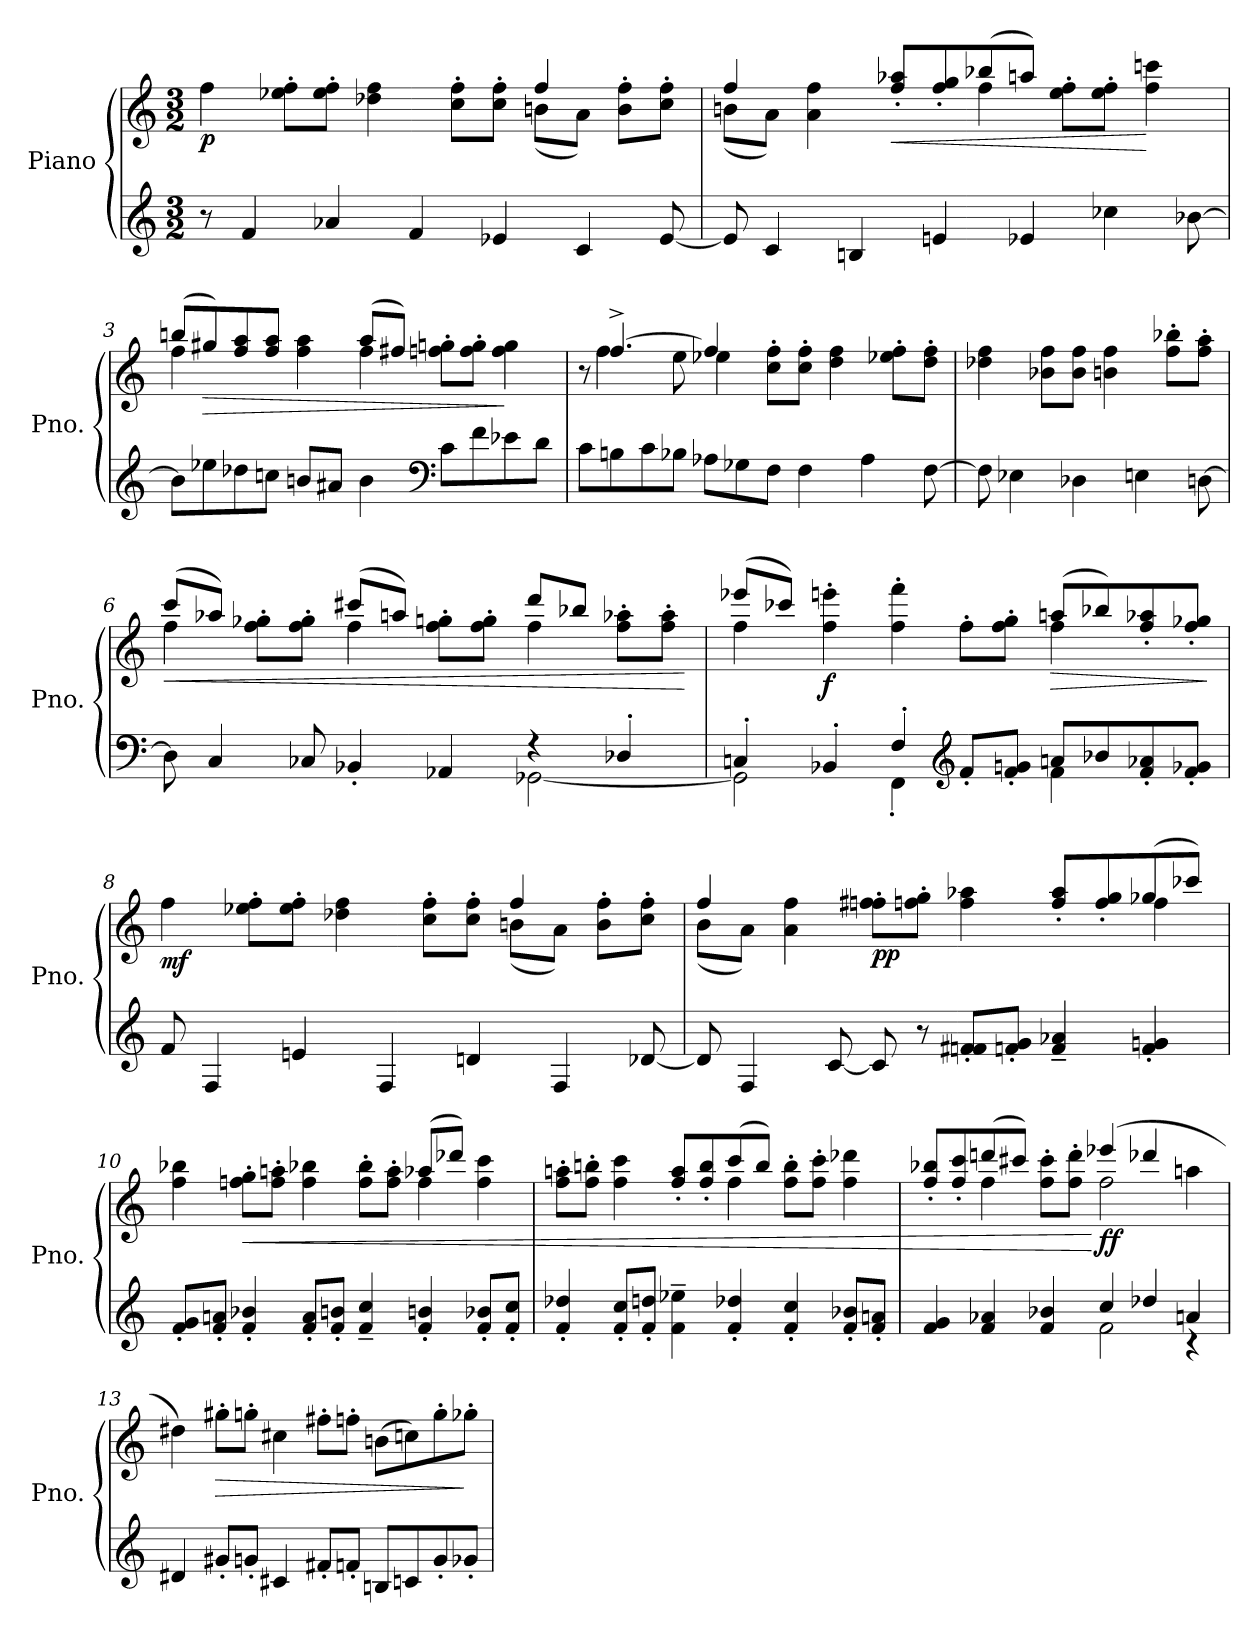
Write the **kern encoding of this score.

**kern	**kern	**dynam
*part1	*part1	*part1
*staff2	*staff1	*staff1/2
*I"Piano	*	*
*I'Pno.	*	*
*clefG2	*clefG2	*
*k[]	*k[]	*
*M3/2	*M3/2	*
*MM152	*MM152	*
=1	=1	=1
*	*^	*
!	!	!	!LO:DY:b
8r	4ff\	1ryy	p
4f/	.	.	.
.	8ee-X\' 8ff\'L	.	.
4a-X/	8ee-\' 8ff\'J	.	.
.	4dd-X\ 4ff\	.	.
4f/	.	.	.
.	8cc\' 8ff\'L	.	.
4e-X/	8cc\' 8ff\'J	.	.
.	4ff/	(<8bn\L	.
4c/	.	8a\J)	.
.	8b\' 8ff\'L	4ryy	.
[8e-/	8cc\' 8ff\'J	.	.
=2	=2	=2	=2
8e-/]	4ff/	(<8bn\L	.
4c/	.	8a\J)	.
.	4a\ 4ff\	2ryy	.
4Bn/	.	.	.
!	!	!	!LO:HP:b
.	8ff/' 8aa-X/'L	.	<
4en/	8ff/' 8gg/'	.	.
.	(>8bb-X/	4ff\	.
4e-X/	8aan/J)	.	.
.	8ee\' 8ff\'L	2ryy	.
4cc-X\	8ee\' 8ff\'J	.	.
.	4ff\ 4cccn\	.	[
[8b-X\	.	.	.
!!LO:LB:g=z	!!
=3	=3	=3	=3
8b-\L]	(>8bbn/L	4ff\	.
!	!	!	!LO:HP:b
8ee-X\	8gg#X/)	.	>
8dd-X\	8ff/ 8aa/	2ryy	.
8ccn\J	8ff/ 8aa/J	.	.
8bn/L	4ff\ 4aa\	.	.
8a#X/J	.	.	.
4b\	(>8aa/L	4ff\	.
.	8ff#X/J)	.	.
*clefF4	*	*	*
8c\L	8ffn\' 8ggn\'L	2ryy	.
8f\	8ff\' 8gg\'J	.	.
8e-X\	4ff\ 4gg\	.	]
8d\J	.	.	.
=4	=4	=4	=4
8c\L	8r	8ryy	.
8Bn\	[4.ff^/	4ff\	.
8c\	.	.	.
8B-X\J	.	8ee\	.
8A-X\L	4ff/]	4ee-X\	.
8G-X\	.	.	.
8F\J	8cc\' 8ff\'L	2.ryy	.
4F\	8cc\' 8ff\'J	.	.
.	4dd\ 4ff\	.	.
4A-\	.	.	.
.	8ee-X\' 8ff\'L	.	.
[8F\	8dd\' 8ff\'J	.	.
*	*v	*v	*
=5	=5	=5
8F\]	4dd-X\ 4ff\	.
4E-X\	.	.
.	8b-X\ 8ff\L	.
4D-X\	8b-\ 8ff\J	.
.	4bn\ 4ff\	.
4En\	.	.
.	8ff\' 8bb-X\'L	.
[8Dn\	8ff\' 8aa\'J	.
!!LO:LB:g=z
=6	=6	=6
*^	*	*
!	!	!	!LO:HP:b
*	*	*^	*
8D\]	1ryy	(>8ccc/L	4ff\	<
4C/	.	8aa-X/J)	.	.
.	.	8ryy	8ff\' 8gg-X\'L	.
8C-X/	.	8ryy	8ff\' 8gg-\'J	.
4BB-X'/	.	(>8ccc#X/L	4ff\	.
.	.	8aan/J)	.	.
4AA-X/	.	8ryy	8ff\' 8ggn\'L	.
.	.	8ryy	8ff\' 8gg\'J	.
4r	[2GG-X\	8ddd/L	4ff\	.
.	.	8bb-X/J	.	.
4D-X'/	.	8ryy	8ff\' 8aa-X\'L	.
.	.	8ryy	8ff\' 8aa-\'J	.
*v	*v	*	*	*
*	*v	*v	*
.	.	[
=7	=7	=7
*^	*^	*
4Cn'/	2GG-\]	(>8eee-X/L	4ff\	.
.	.	8ccc-X/J)	.	.
!	!	!	!	!LO:DY:b
4BB-X'/	.	4ff\' 4eeen\'	2.ryy	f
4F'/	4FF'\	4ff\' 4fff\'	.	.
*clefG2	*	*	*	*
8f'/L	4ryy	8ff'\L	.	.
8f/' 8gn/'J	.	8ff\' 8gg\'J	.	.
!	!	!	!	!LO:HP:b
8an/L	4f\	(>8aan/L	4ff\	>
8b-X/	.	8bb-X/)	.	.
8f/' 8a-X/'	4ryy	8ff/' 8aa-X/'	4ryy	.
8f/' 8g-X/'J	.	8ff/' 8gg-X/'J	.	.
*v	*v	*	*	*
*	*v	*v	*
.	.	]
=8	=8	=8
*	*^	*
!	!	!	!LO:DY:b
8f/	4ff\	1ryy	mf
4F/	.	.	.
.	8ee-X\' 8ff\'L	.	.
4en/	8ee-\' 8ff\'J	.	.
.	4dd-X\ 4ff\	.	.
4F/	.	.	.
.	8cc\' 8ff\'L	.	.
4dn/	8cc\' 8ff\'J	.	.
.	4ff/	(<8bn\L	.
4F/	.	8a\J)	.
.	8b\' 8ff\'L	4ryy	.
[8d-X/	8cc\' 8ff\'J	.	.
!!LO:LB:g=z	!!
=9	=9	=9	=9
8d-/]	4ff/	(<8b\L	.
4F/	.	8a\J)	.
.	4a\ 4ff\	1ryy	.
[8c/	.	.	.
!	!	!	!LO:DY:b
8c/]	8ffn\' 8ff#X\'L	.	pp
8r	8ffn\' 8gg\'J	.	.
8fn/' 8f#X/'L	4ff\ 4aa-X\	.	.
8fn/' 8g/'J	.	.	.
4f/~ 4a-X/~	8ff/' 8aa-/'L	.	.
.	8ff/' 8gg/'	.	.
4f/' 4gn/'	(>8gg-X/	4ff\	.
.	8ccc-X/J)	.	.
=10	=10	=10	=10
8f/' 8g/'L	4ff\ 4bb-X\	1ryy	.
8f/' 8an/'J	.	.	.
!	!	!	!LO:HP:b
4f/' 4b-X/'	8ffn\' 8gg\'L	.	<
.	8ff\' 8aan\'J	.	.
8f/' 8a/'L	4ff\ 4bb-X\	.	.
8f/' 8bn/'J	.	.	.
4f/~ 4cc/~	8ff\' 8bb-\'L	.	.
.	8ff\' 8aa\'J	.	.
4f/' 4bn/'	(>8aa-X/L	4ff\	.
.	8ddd-X/J)	.	.
8f/' 8b-X/'L	4ff\ 4ccc\	4ryy	.
8f/' 8cc/'J	.	.	.
=11	=11	=11	=11
4f/' 4dd-X/'	8ff\' 8aan\'L	2.ryy	.
.	8ff\' 8bbn\'J	.	.
8f/' 8cc/'L	4ff\ 4ccc\	.	.
8f/' 8ddn/'J	.	.	.
4f\~ 4ee-X\~	8ff/' 8aa/'L	.	.
.	8ff/' 8bb/'	.	.
4f/' 4dd-X/'	(>8ccc/	4ff\	.
.	8bb/J)	.	.
4f/' 4cc/'	8ff\' 8bb\'L	2ryy	.
.	8ff\' 8ccc\'J	.	.
8f/' 8b-X/'L	4ff\ 4ddd-X\	.	.
8f/' 8an/'J	.	.	.
!!LO:LB:g=z	!!
=12	=12	=12	=12
*^	*	*	*
4f/ 4g/	2.ryy	8ff/' 8bb-X/'L	4ryy	.
.	.	8ff/' 8ccc/'	.	.
4f/ 4a-X/	.	(>8dddn/	4ff\	.
.	.	8ccc#X/J)	.	.
4f/ 4b-X/	.	8ff\' 8ccc#\'L	4ryy	.
.	.	8ff\' 8ddd\'J	.	.
!	!	!	!	!LO:DY:n=1:b
4cc/	2f\	(>4eee-X/	2ff\	[ ff
4dd-X/	.	4ddd-X/	.	.
4an/	4r	4aan\	4ryy	.
*v	*v	*	*	*
*	*v	*v	*
=13	=13	=13
4d#X/	4dd#X\)	.
!	!	!LO:HP:b
8g#X'/L	8gg#X'\L	>
8gn'/J	8ggn'\J	.
4c#X/	4cc#X\	.
8f#X'/L	8ff#X'\L	.
8fn'/J	8ffn'\J	.
8Bn/L	(>8bn\L	.
8cn/	8ccn\)	.
8g'/	8gg'\	.
8g-X'/J	8gg-X'\J	]
=	=	=
*-	*-	*-
